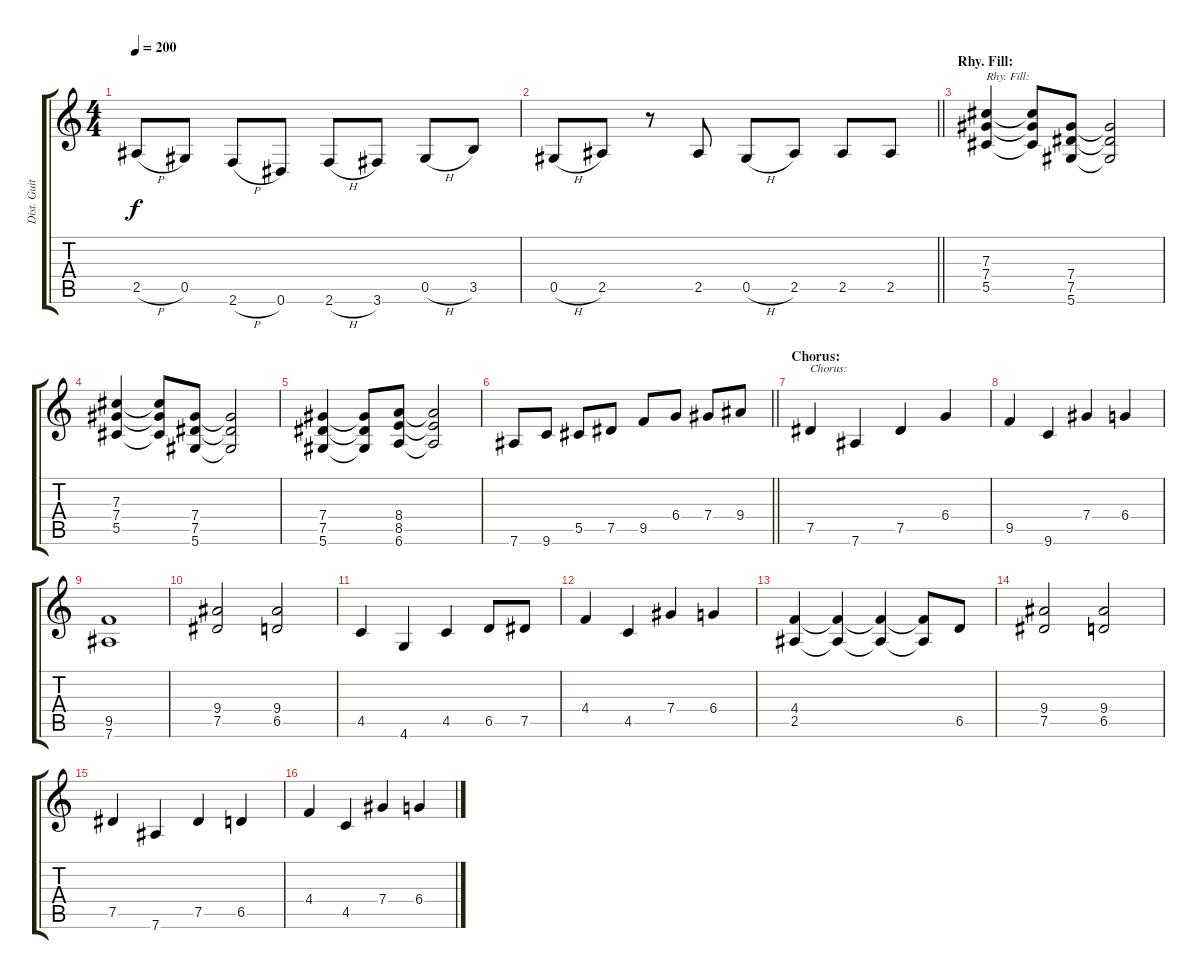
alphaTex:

\track ("Dist. Guitar 1" "Dist. Guit") {instrument distortionguitar}
\staff {score tabs}
\tuning (Eb4 Bb3 Gb3 Db3 Ab2 Eb2) {hide}
\ts (4 4)
\tempo 200
\clef g2
\ks c
2.5{h}.8{dy f} 0.5.8 2.6{h}.8 0.6.8 2.6{h}.8 3.6.8 0.5{h}.8 3.5.8 |
\barLineRight lightlight
0.5{h}.8 2.5.8 r.8 2.5.8 0.5{h}.8 2.5.8 2.5.8 2.5.8 |
\section ("" "Rhy. Fill:")
(7.3 7.4 5.5).4{txt "Rhy. Fill:"} (7.3{t} 7.4{t} 5.5{t}).8 (7.4 7.5 5.6).8 (7.4{t} 7.5{t} 5.6{t}).2 |
(7.3 7.4 5.5).4 (7.3{t} 7.4{t} 5.5{t}).8 (7.4 7.5 5.6).8 (7.4{t} 7.5{t} 5.6{t}).2 |
(7.4 7.5 5.6).4 (7.4{t} 7.5{t} 5.6{t}).8 (8.4 8.5 6.6).8 (8.4{t} 8.5{t} 6.6{t}).2 |
\barLineRight lightlight
7.6.8 9.6.8 5.5.8 7.5.8 9.5.8 6.4.8 7.4.8 9.4.8 |
\section ("" "Chorus:")
7.5.4{txt "Chorus:"} 7.6.4 7.5.4 6.4.4 |
9.5.4 9.6.4 7.4.4 6.4.4 |
(9.5 7.6).1 |
(9.4 7.5).2 (9.4 6.5).2 |
4.5.4 4.6.4 4.5.4 6.5.8 7.5.8 |
4.4.4 4.5.4 7.4.4 6.4.4 |
(4.4 2.5).4 (4.4{t} 2.5{t}).4 (4.4{t} 2.5{t}).4 (4.4{t} 2.5{t}).8 6.5.8 |
(9.4 7.5).2 (9.4 6.5).2 |
7.5.4 7.6.4 7.5.4 6.5.4 |
4.4.4 4.5.4 7.4.4 6.4.4
